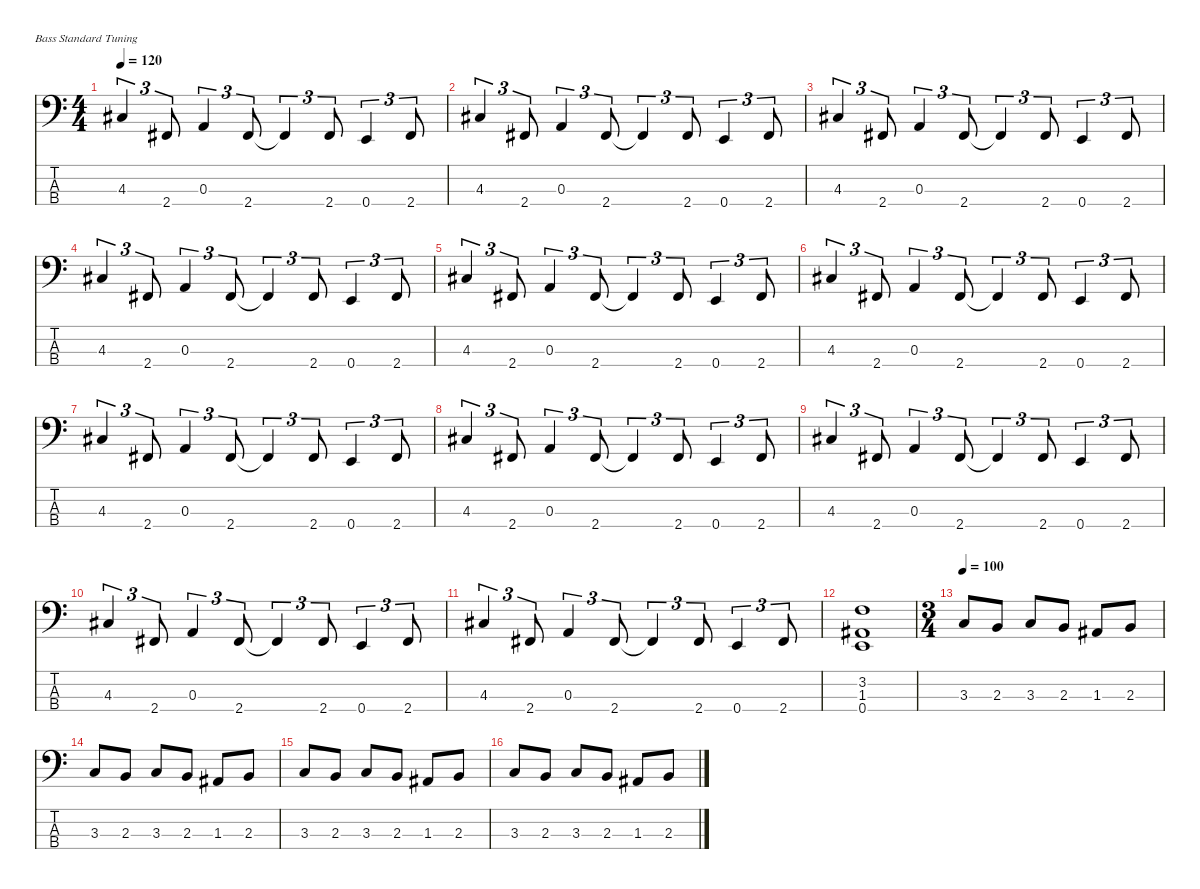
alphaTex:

\defaultSystemsLayout 4
\hideDynamics
\bracketExtendMode nobrackets
\singleTrackTrackNamePolicy hidden
\multiTrackTrackNamePolicy hidden
\firstSystemTrackNameMode fullname
\firstSystemTrackNameOrientation horizontal
\otherSystemsTrackNameOrientation horizontal
\track ("Bass" "el.bs.") {instrument electricbasspick}
\staff {score tabs}
\tuning (G2 D2 A1 E1)
\ts (4 4)
\tempo 120
\clef f4
\ks c
4.3{acc #}.4{tu (3 2) dy ff beam Up} 2.4{acc #}.8{tu (3 2) beam Up} 0.3.4{tu (3 2) beam Up} 2.4{acc #}.8{tu (3 2) beam Up} 2.4{t acc #}.4{tu (3 2) dy f beam Up} 2.4{acc #}.8{tu (3 2) dy ff beam Up} 0.4.4{tu (3 2) beam Up} 2.4{acc #}.8{tu (3 2) beam Up} |
4.3{acc #}.4{tu (3 2) beam Up} 2.4{acc #}.8{tu (3 2) beam Up} 0.3.4{tu (3 2) beam Up} 2.4{acc #}.8{tu (3 2) beam Up} 2.4{t acc #}.4{tu (3 2) dy f beam Up} 2.4{acc #}.8{tu (3 2) dy ff beam Up} 0.4.4{tu (3 2) beam Up} 2.4{acc #}.8{tu (3 2) beam Up} |
4.3{acc #}.4{tu (3 2) beam Up} 2.4{acc #}.8{tu (3 2) beam Up} 0.3.4{tu (3 2) beam Up} 2.4{acc #}.8{tu (3 2) beam Up} 2.4{t acc #}.4{tu (3 2) dy f beam Up} 2.4{acc #}.8{tu (3 2) dy ff beam Up} 0.4.4{tu (3 2) beam Up} 2.4{acc #}.8{tu (3 2) beam Up} |
4.3{acc #}.4{tu (3 2) beam Up} 2.4{acc #}.8{tu (3 2) beam Up} 0.3.4{tu (3 2) beam Up} 2.4{acc #}.8{tu (3 2) beam Up} 2.4{t acc #}.4{tu (3 2) dy f beam Up} 2.4{acc #}.8{tu (3 2) dy ff beam Up} 0.4.4{tu (3 2) beam Up} 2.4{acc #}.8{tu (3 2) beam Up} |
4.3{acc #}.4{tu (3 2) beam Up} 2.4{acc #}.8{tu (3 2) beam Up} 0.3.4{tu (3 2) beam Up} 2.4{acc #}.8{tu (3 2) beam Up} 2.4{t acc #}.4{tu (3 2) dy f beam Up} 2.4{acc #}.8{tu (3 2) dy ff beam Up} 0.4.4{tu (3 2) beam Up} 2.4{acc #}.8{tu (3 2) beam Up} |
4.3{acc #}.4{tu (3 2) beam Up} 2.4{acc #}.8{tu (3 2) beam Up} 0.3.4{tu (3 2) beam Up} 2.4{acc #}.8{tu (3 2) beam Up} 2.4{t acc #}.4{tu (3 2) dy f beam Up} 2.4{acc #}.8{tu (3 2) dy ff beam Up} 0.4.4{tu (3 2) beam Up} 2.4{acc #}.8{tu (3 2) beam Up} |
4.3{acc #}.4{tu (3 2) beam Up} 2.4{acc #}.8{tu (3 2) beam Up} 0.3.4{tu (3 2) beam Up} 2.4{acc #}.8{tu (3 2) beam Up} 2.4{t acc #}.4{tu (3 2) dy f beam Up} 2.4{acc #}.8{tu (3 2) dy ff beam Up} 0.4.4{tu (3 2) beam Up} 2.4{acc #}.8{tu (3 2) beam Up} |
4.3{acc #}.4{tu (3 2) beam Up} 2.4{acc #}.8{tu (3 2) beam Up} 0.3.4{tu (3 2) beam Up} 2.4{acc #}.8{tu (3 2) beam Up} 2.4{t acc #}.4{tu (3 2) dy f beam Up} 2.4{acc #}.8{tu (3 2) dy ff beam Up} 0.4.4{tu (3 2) beam Up} 2.4{acc #}.8{tu (3 2) beam Up} |
4.3{acc #}.4{tu (3 2) beam Up} 2.4{acc #}.8{tu (3 2) beam Up} 0.3.4{tu (3 2) beam Up} 2.4{acc #}.8{tu (3 2) beam Up} 2.4{t acc #}.4{tu (3 2) dy f beam Up} 2.4{acc #}.8{tu (3 2) dy ff beam Up} 0.4.4{tu (3 2) beam Up} 2.4{acc #}.8{tu (3 2) beam Up} |
4.3{acc #}.4{tu (3 2) beam Up} 2.4{acc #}.8{tu (3 2) beam Up} 0.3.4{tu (3 2) beam Up} 2.4{acc #}.8{tu (3 2) beam Up} 2.4{t acc #}.4{tu (3 2) dy f beam Up} 2.4{acc #}.8{tu (3 2) dy ff beam Up} 0.4.4{tu (3 2) beam Up} 2.4{acc #}.8{tu (3 2) beam Up} |
4.3{acc #}.4{tu (3 2) beam Up} 2.4{acc #}.8{tu (3 2) beam Up} 0.3.4{tu (3 2) beam Up} 2.4{acc #}.8{tu (3 2) beam Up} 2.4{t acc #}.4{tu (3 2) dy f beam Up} 2.4{acc #}.8{tu (3 2) dy ff beam Up} 0.4.4{tu (3 2) beam Up} 2.4{acc #}.8{tu (3 2) beam Up} |
(3.2 1.3{acc #} 0.4).1{beam Up} |
\ts (3 4)
\tempo 100
3.3.8{beam Up} 2.3.8{beam Up} 3.3.8{beam Up} 2.3.8{beam Up} 1.3{acc #}.8{beam Up} 2.3.8{beam Up} |
3.3.8{beam Up} 2.3.8{beam Up} 3.3.8{beam Up} 2.3.8{beam Up} 1.3{acc #}.8{beam Up} 2.3.8{beam Up} |
3.3.8{beam Up} 2.3.8{beam Up} 3.3.8{beam Up} 2.3.8{beam Up} 1.3{acc #}.8{beam Up} 2.3.8{beam Up} |
3.3.8{beam Up} 2.3.8{beam Up} 3.3.8{beam Up} 2.3.8{beam Up} 1.3{acc #}.8{beam Up} 2.3.8{beam Up}
